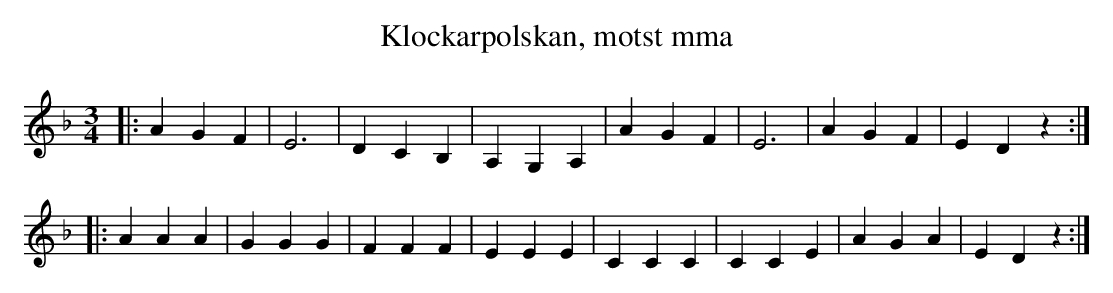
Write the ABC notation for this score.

X:1
T:Klockarpolskan, motst mma
M:3/4
L:1/4
K:Dm
|: AGF | E3 | D C B, | A,G,A, | AGF | E3 | AGF | E D z :|
|: AAA | GGG | FFF | EEE | CCC | CCE | AGA | E D z :|
